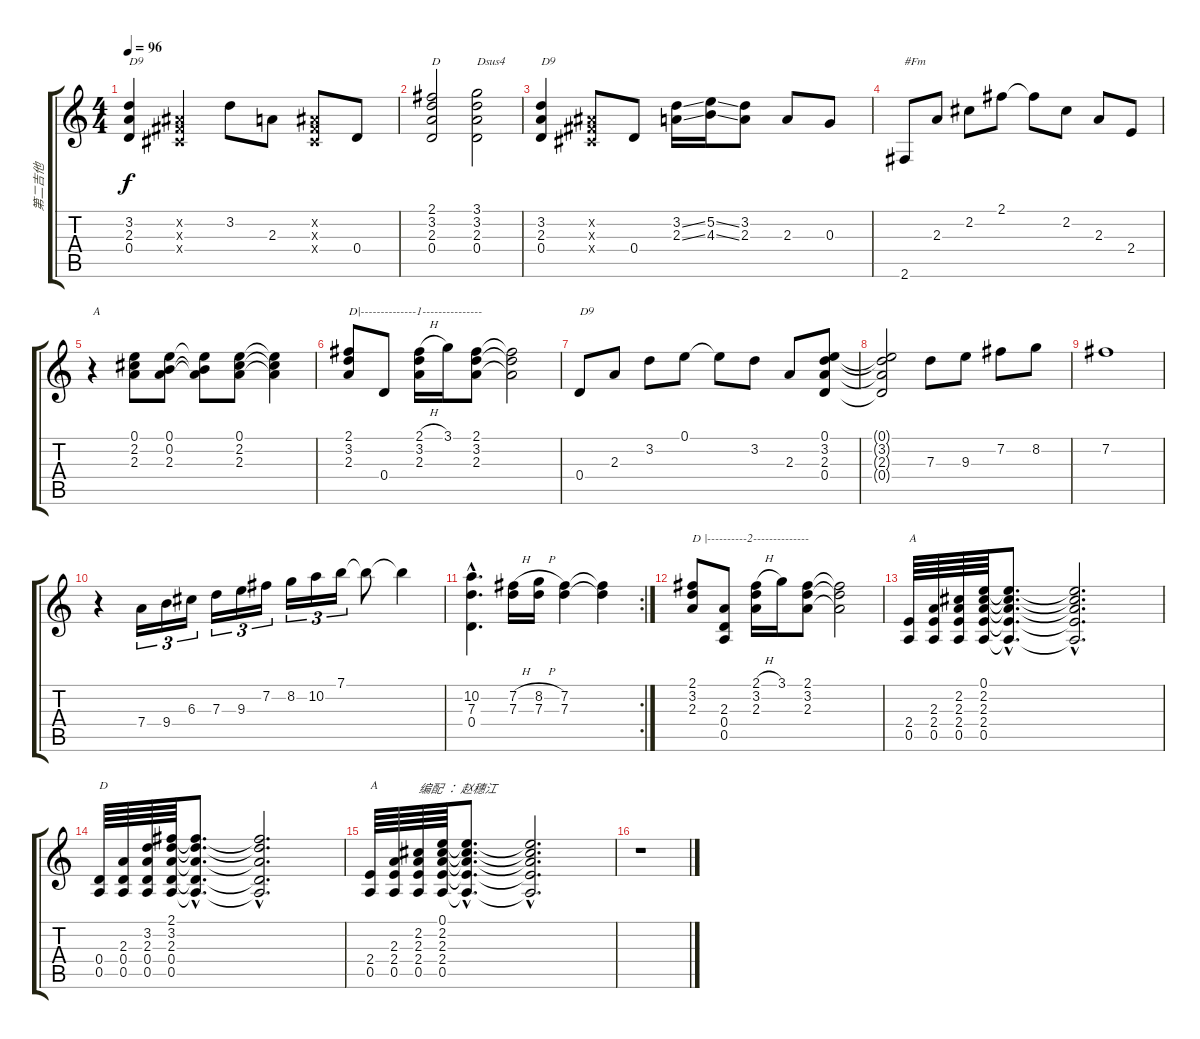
\track ("第二吉他" "第二吉他") {instrument acousticguitarsteel}
\staff {score tabs}
\tuning (E4 B3 G3 D3 A2 E2) {hide}
\ts (4 4)
\tempo 96
\clef g2
\ks c
(3.2 2.3 0.4).4{txt "D9" dy f} (-1.2{x} -1.3{x} -1.4{x}).4 3.2.8 2.3.8 (-1.2{x} -1.3{x} -1.4{x}).8 0.4.8 |
(2.1 3.2 2.3 0.4).2{txt "D"} (3.1 3.2 2.3 0.4).2{txt "Dsus4"} |
(3.2 2.3 0.4).4{txt "D9"} (-1.2{x} -1.3{x} -1.4{x}).8 0.4.8 (3.2{ss} 2.3{ss}).16 (5.2{ss} 4.3{ss}).16 (3.2 2.3).8 2.3.8 0.3.8 |
2.6.8{txt "#Fm"} 2.3.8 2.2.8 2.1.8 2.1{t}.8 2.2.8 2.3.8 2.4.8 |
r.4{txt "A"} (0.1 2.2 2.3).8 (0.1 0.2 2.3).8 (0.1{t} 0.2{t} 2.3{t}).8 (0.1 2.2 2.3).8 (0.1{t} 2.2{t} 2.3{t}).4 |
(2.1 3.2 2.3).8{txt "D|--------------1---------------"} 0.4.8 (2.1{h} 3.2 2.3).16 3.1.16 (2.1 3.2 2.3).8 (2.1{t} 3.2{t} 2.3{t}).2 |
0.4.8{txt "D9"} 2.3.8 3.2.8 0.1.8 0.1{t}.8 3.2.8 2.3.8 (0.1 3.2 2.3 0.4).8 |
(0.1{t} 3.2{t} 2.3{t} 0.4{t}).2 7.3.8 9.3.8 7.2.8 8.2.8 |
7.2.1 |
r.4 7.4.16{tu (3 2)} 9.4.16{tu (3 2)} 6.3.16{tu (3 2)} 7.3.16{tu (3 2)} 9.3.16{tu (3 2)} 7.2.16{tu (3 2)} 8.2.16{tu (3 2)} 10.2.16{tu (3 2)} 7.1.16{tu (3 2)} 7.1{t}.8 7.1{t}.4 |
\rc 2
(10.2{hac} 7.3{hac} 0.4{hac}).4{d} (7.2{h} 7.3).16 (8.2{h} 7.3).16 (7.2 7.3).4 (7.2{t} 7.3{t}).4 |
(2.1 3.2 2.3).8{txt "D |----------2--------------"} (2.3 0.4 0.5).8 (2.1{h} 3.2 2.3).16 3.1.16 (2.1 3.2 2.3).8 (2.1{t} 3.2{t} 2.3{t}).2 |
(2.4 0.5).64{txt "A"} (2.3 2.4 0.5).64 (2.2 2.3 2.4 0.5).64 (0.1 2.2 2.3 2.4 0.5).64 (0.1{hac t} 2.2{hac t} 2.3{hac t} 2.4{hac t} 0.5{hac t}).8{d txt ""} (0.1{hac t} 2.2{hac t} 2.3{hac t} 2.4{hac t} 0.5{hac t}).2{d} |
(0.4 0.5).64{txt "D"} (2.3 0.4 0.5).64 (3.2 2.3 0.4 0.5).64 (2.1 3.2 2.3 0.4 0.5).64{txt ""} (2.1{hac t} 3.2{hac t} 2.3{hac t} 0.4{hac t} 0.5{hac t}).8{d} (2.1{hac t} 3.2{hac t} 2.3{hac t} 0.4{hac t} 0.5{hac t}).2{d} |
(2.4 0.5).64{txt "A"} (2.3 2.4 0.5).64 (2.2 2.3 2.4 0.5).64{txt "编配 ： 赵穗江"} (0.1 2.2 2.3 2.4 0.5).64 (0.1{hac t} 2.2{hac t} 2.3{hac t} 2.4{hac t} 0.5{hac t}).8{d} (0.1{hac t} 2.2{hac t} 2.3{hac t} 2.4{hac t} 0.5{hac t}).2{d} |
r.1
